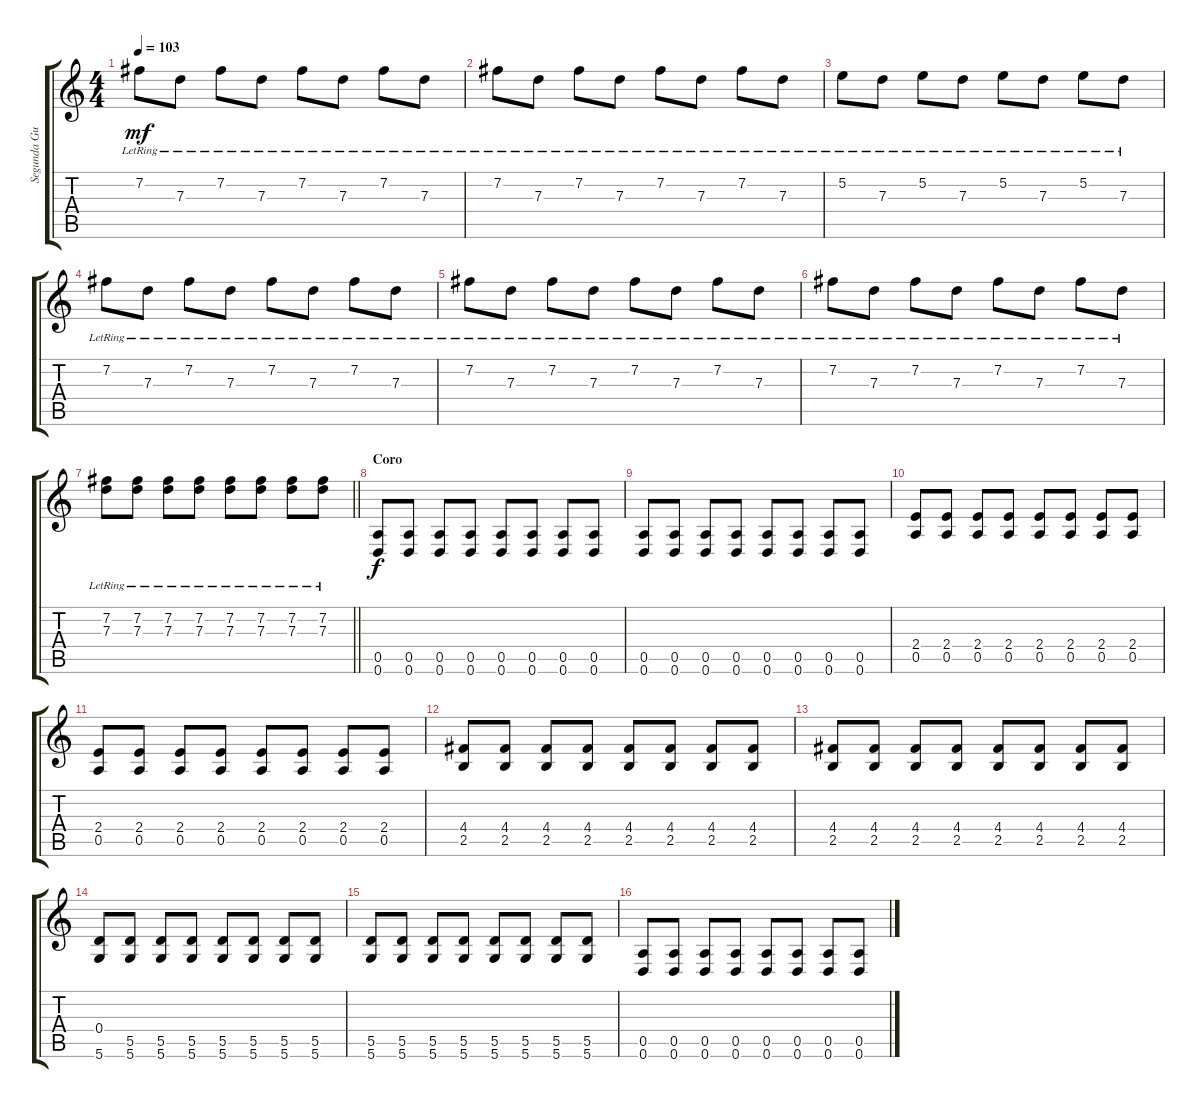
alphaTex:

\track ("Segunda Guitarra" "Segunda Gu") {instrument acousticguitarsteel}
\staff {score tabs}
\tuning (E4 B3 G3 D3 A2 D2) {hide}
\ts (4 4)
\tempo 103
\clef g2
\ks c
7.2{lr}.8{dy mf} 7.3{lr}.8 7.2{lr}.8 7.3{lr}.8 7.2{lr}.8 7.3{lr}.8 7.2{lr}.8 7.3{lr}.8 |
7.2{lr}.8 7.3{lr}.8 7.2{lr}.8 7.3{lr}.8 7.2{lr}.8 7.3{lr}.8 7.2{lr}.8 7.3{lr}.8 |
5.2{lr}.8 7.3{lr}.8 5.2{lr}.8 7.3{lr}.8 5.2{lr}.8 7.3{lr}.8 5.2{lr}.8 7.3{lr}.8 |
7.2{lr}.8 7.3{lr}.8 7.2{lr}.8 7.3{lr}.8 7.2{lr}.8 7.3{lr}.8 7.2{lr}.8 7.3{lr}.8 |
7.2{lr}.8 7.3{lr}.8 7.2{lr}.8 7.3{lr}.8 7.2{lr}.8 7.3{lr}.8 7.2{lr}.8 7.3{lr}.8 |
7.2{lr}.8 7.3{lr}.8 7.2{lr}.8 7.3{lr}.8 7.2{lr}.8 7.3{lr}.8 7.2{lr}.8 7.3{lr}.8 |
\barLineRight lightlight
(7.2{lr} 7.3).8 (7.2 7.3{lr}).8 (7.2{lr} 7.3).8 (7.2 7.3{lr}).8 (7.2{lr} 7.3).8 (7.2 7.3{lr}).8 (7.2{lr} 7.3).8 (7.2 7.3{lr}).8 |
\section ("" "Coro")
(0.5 0.6).8{dy f instrument overdrivenguitar} (0.5 0.6).8 (0.5 0.6).8 (0.5 0.6).8 (0.5 0.6).8 (0.5 0.6).8 (0.5 0.6).8 (0.5 0.6).8 |
(0.5 0.6).8 (0.5 0.6).8 (0.5 0.6).8 (0.5 0.6).8 (0.5 0.6).8 (0.5 0.6).8 (0.5 0.6).8 (0.5 0.6).8 |
(2.4 0.5).8 (2.4 0.5).8 (2.4 0.5).8 (2.4 0.5).8 (2.4 0.5).8 (2.4 0.5).8 (2.4 0.5).8 (2.4 0.5).8 |
(2.4 0.5).8 (2.4 0.5).8 (2.4 0.5).8 (2.4 0.5).8 (2.4 0.5).8 (2.4 0.5).8 (2.4 0.5).8 (2.4 0.5).8 |
(4.4 2.5).8 (4.4 2.5).8 (4.4 2.5).8 (4.4 2.5).8 (4.4 2.5).8 (4.4 2.5).8 (4.4 2.5).8 (4.4 2.5).8 |
(4.4 2.5).8 (4.4 2.5).8 (4.4 2.5).8 (4.4 2.5).8 (4.4 2.5).8 (4.4 2.5).8 (4.4 2.5).8 (4.4 2.5).8 |
(0.4 5.6).8 (5.5 5.6).8 (5.5 5.6).8 (5.5 5.6).8 (5.5 5.6).8 (5.5 5.6).8 (5.5 5.6).8 (5.5 5.6).8 |
(5.5 5.6).8 (5.5 5.6).8 (5.5 5.6).8 (5.5 5.6).8 (5.5 5.6).8 (5.5 5.6).8 (5.5 5.6).8 (5.5 5.6).8 |
(0.5 0.6).8 (0.5 0.6).8 (0.5 0.6).8 (0.5 0.6).8 (0.5 0.6).8 (0.5 0.6).8 (0.5 0.6).8 (0.5 0.6).8
